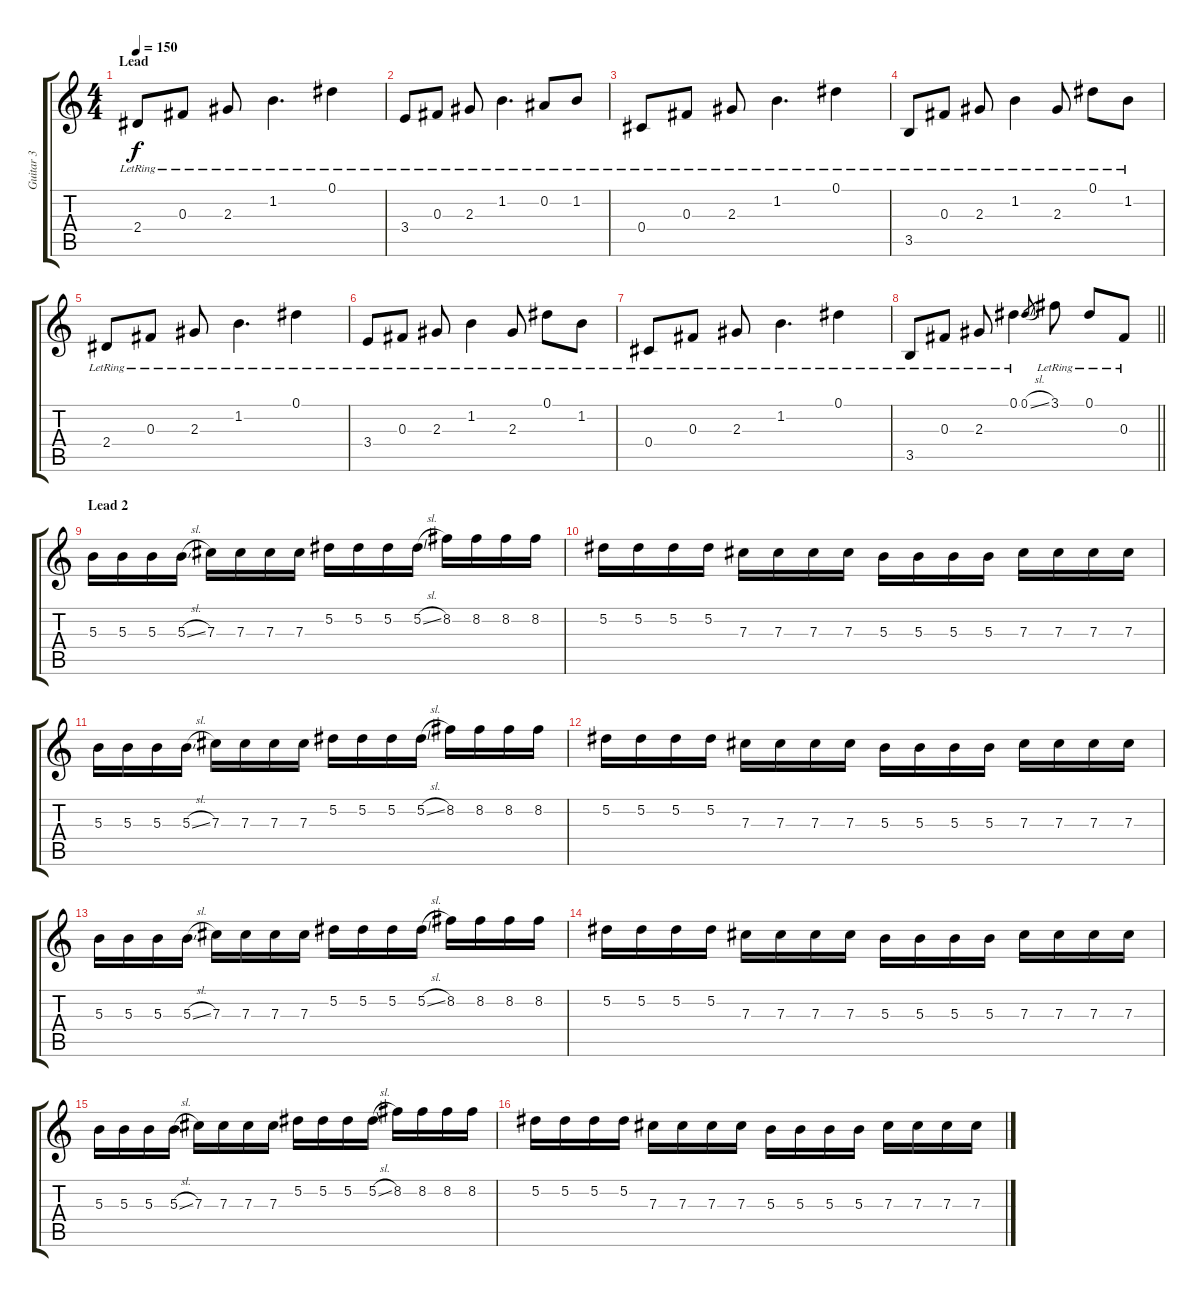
\track ("Guitar 3" "Guitar 3") {instrument overdrivenguitar}
\staff {score tabs}
\tuning (Eb4 Bb3 Gb3 Db3 Ab2 Eb2) {hide}
\ts (4 4)
\section ("" "Lead")
\tempo 150
\clef g2
\ks c
2.4{lr}.8{dy f} 0.3{lr}.8 2.3{lr}.8 1.2{lr}.4{d} 0.1{lr}.4 |
3.4{lr}.8 0.3{lr}.8 2.3{lr}.8 1.2{lr}.4{d} 0.2{lr}.8 1.2{lr}.8 |
0.4{lr}.8 0.3{lr}.8 2.3{lr}.8 1.2{lr}.4{d} 0.1{lr}.4 |
3.5{lr}.8 0.3{lr}.8 2.3{lr}.8 1.2{lr}.4 2.3{lr}.8 0.1{lr}.8 1.2{lr}.8 |
2.4{lr}.8 0.3{lr}.8 2.3{lr}.8 1.2{lr}.4{d} 0.1{lr}.4 |
3.4{lr}.8 0.3{lr}.8 2.3{lr}.8 1.2{lr}.4 2.3{lr}.8 0.1{lr}.8 1.2{lr}.8 |
0.4{lr}.8 0.3{lr}.8 2.3{lr}.8 1.2{lr}.4{d} 0.1{lr}.4 |
\barLineRight lightlight
3.5{lr}.8 0.3{lr}.8 2.3{lr}.8 0.1{lr}.4 0.1{sl}.8{gr} 3.1{lr}.8 0.1{lr}.8 0.3{lr}.8 |
\section ("" "Lead 2")
5.3.16 5.3.16 5.3.16 5.3{sl}.16 7.3.16 7.3.16 7.3.16 7.3.16 5.2.16 5.2.16 5.2.16 5.2{sl}.16 8.2.16 8.2.16 8.2.16 8.2.16 |
5.2.16 5.2.16 5.2.16 5.2.16 7.3.16 7.3.16 7.3.16 7.3.16 5.3.16 5.3.16 5.3.16 5.3.16 7.3.16 7.3.16 7.3.16 7.3.16 |
5.3.16 5.3.16 5.3.16 5.3{sl}.16 7.3.16 7.3.16 7.3.16 7.3.16 5.2.16 5.2.16 5.2.16 5.2{sl}.16 8.2.16 8.2.16 8.2.16 8.2.16 |
5.2.16 5.2.16 5.2.16 5.2.16 7.3.16 7.3.16 7.3.16 7.3.16 5.3.16 5.3.16 5.3.16 5.3.16 7.3.16 7.3.16 7.3.16 7.3.16 |
5.3.16 5.3.16 5.3.16 5.3{sl}.16 7.3.16 7.3.16 7.3.16 7.3.16 5.2.16 5.2.16 5.2.16 5.2{sl}.16 8.2.16 8.2.16 8.2.16 8.2.16 |
5.2.16 5.2.16 5.2.16 5.2.16 7.3.16 7.3.16 7.3.16 7.3.16 5.3.16 5.3.16 5.3.16 5.3.16 7.3.16 7.3.16 7.3.16 7.3.16 |
5.3.16 5.3.16 5.3.16 5.3{sl}.16 7.3.16 7.3.16 7.3.16 7.3.16 5.2.16 5.2.16 5.2.16 5.2{sl}.16 8.2.16 8.2.16 8.2.16 8.2.16 |
5.2.16 5.2.16 5.2.16 5.2.16 7.3.16 7.3.16 7.3.16 7.3.16 5.3.16 5.3.16 5.3.16 5.3.16 7.3.16 7.3.16 7.3.16 7.3.16
